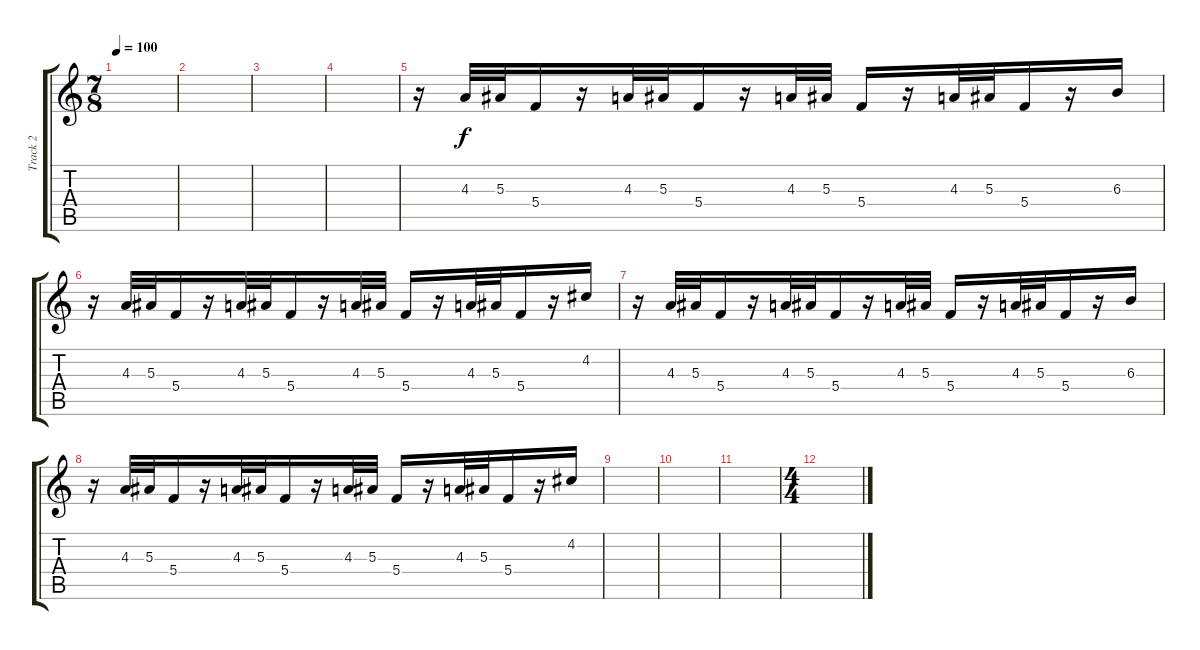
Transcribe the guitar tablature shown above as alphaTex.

\track ("Track 2" "Track 2") {instrument distortionguitar}
\staff {score tabs}
\tuning (D4 A3 F3 C3 G2 D2) {hide}
\ts (7 8)
\tempo 100
\clef g2
\ks c
|
|
|
|
r.16 4.3.32 5.3.32 5.4.16 r.16 4.3.32 5.3.32 5.4.16 r.16 4.3.32 5.3.32 5.4.16 r.16 4.3.32 5.3.32 5.4.16 r.16 6.3.16 |
r.16 4.3.32 5.3.32 5.4.16 r.16 4.3.32 5.3.32 5.4.16 r.16 4.3.32 5.3.32 5.4.16 r.16 4.3.32 5.3.32 5.4.16 r.16 4.2.16 |
r.16 4.3.32 5.3.32 5.4.16 r.16 4.3.32 5.3.32 5.4.16 r.16 4.3.32 5.3.32 5.4.16 r.16 4.3.32 5.3.32 5.4.16 r.16 6.3.16 |
r.16 4.3.32 5.3.32 5.4.16 r.16 4.3.32 5.3.32 5.4.16 r.16 4.3.32 5.3.32 5.4.16 r.16 4.3.32 5.3.32 5.4.16 r.16 4.2.16 |
|
|
|
\ts (4 4)
